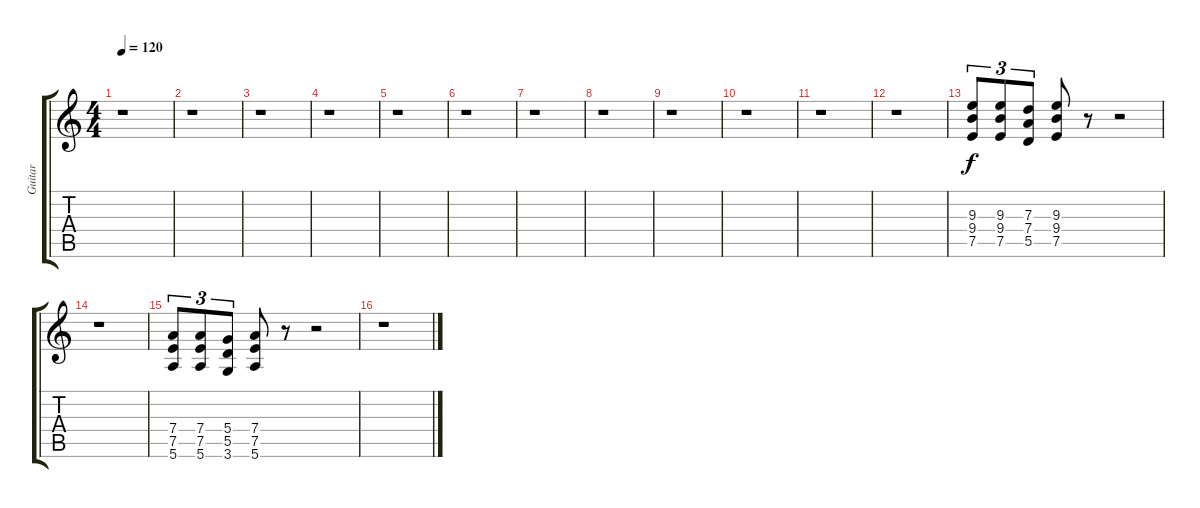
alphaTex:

\track ("Guitar" "Guitar") {instrument overdrivenguitar}
\staff {score tabs}
\tuning (E4 B3 G3 D3 A2 E2) {hide}
\ts (4 4)
\tempo 120
\clef g2
\ks c
r.1{dy f} |
r.1 |
r.1 |
r.1 |
r.1 |
r.1 |
r.1 |
r.1 |
r.1 |
r.1 |
r.1 |
r.1 |
(9.3 9.4 7.5).8{tu (3 2)} (9.3 9.4 7.5).8{tu (3 2)} (7.3 7.4 5.5).8{tu (3 2)} (9.3 9.4 7.5).8 r.8 r.2 |
r.1 |
(7.4 7.5 5.6).8{tu (3 2)} (7.4 7.5 5.6).8{tu (3 2)} (5.4 5.5 3.6).8{tu (3 2)} (7.4 7.5 5.6).8 r.8 r.2 |
r.1
